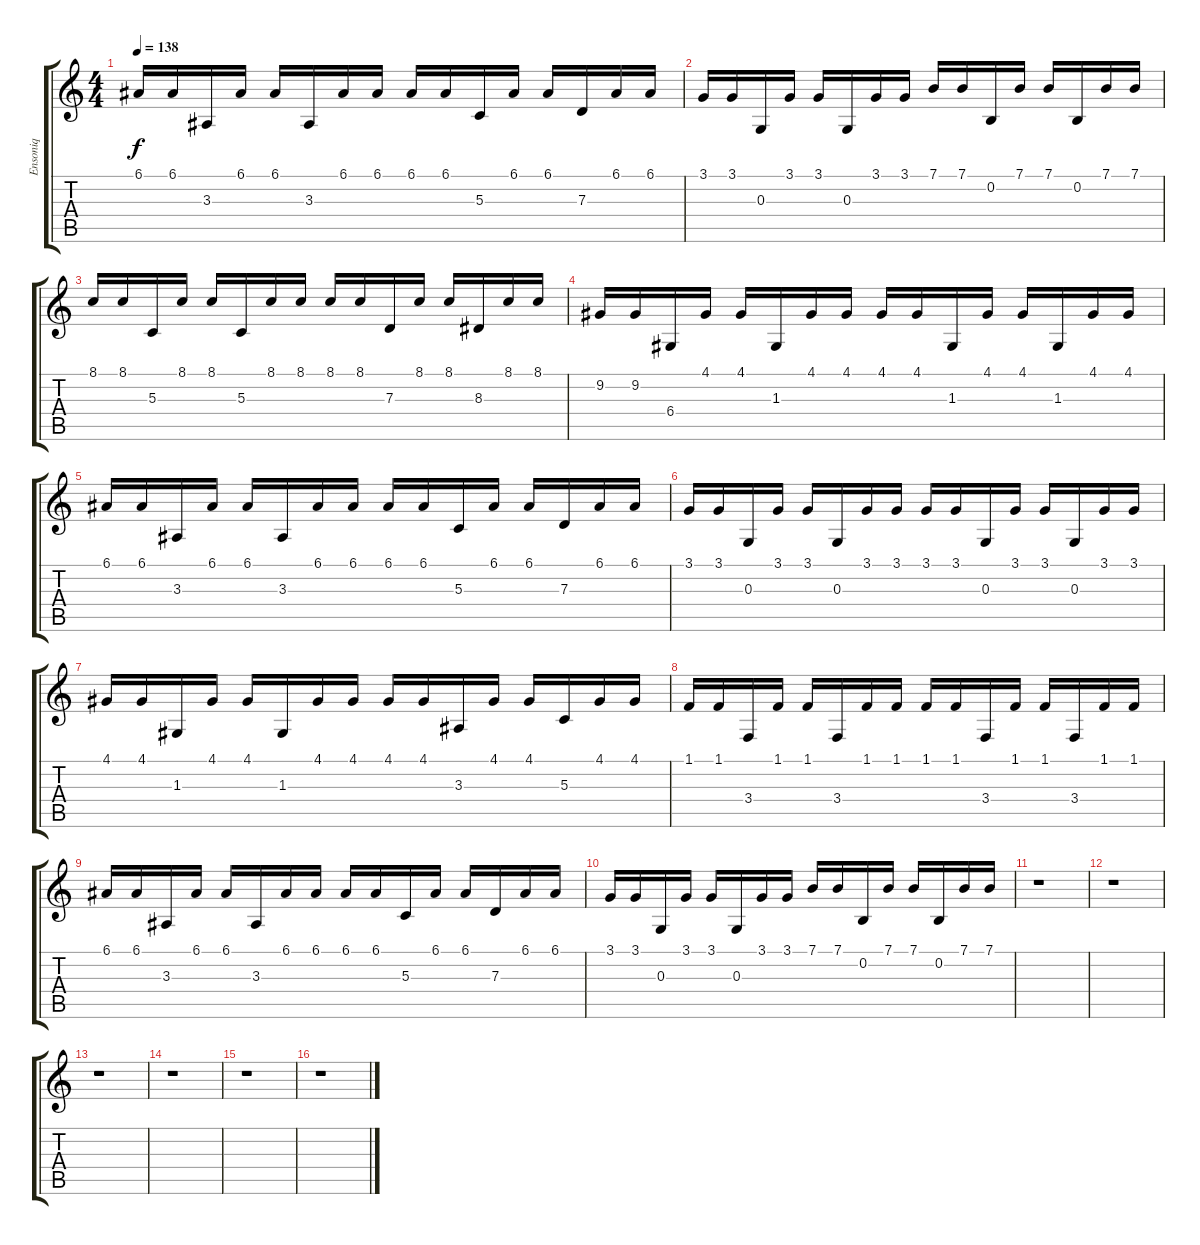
\track ("Ensoniq" "Ensoniq") {instrument fx4atmosphere}
\staff {score tabs}
\tuning (E4 B3 G3 D3 A2 E2) {hide}
\ts (4 4)
\tempo 138
\clef g2
\ks c
6.1.16{dy f} 6.1.16 3.3.16 6.1.16 6.1.16 3.3.16 6.1.16 6.1.16 6.1.16 6.1.16 5.3.16 6.1.16 6.1.16 7.3.16 6.1.16 6.1.16 |
3.1.16 3.1.16 0.3.16 3.1.16 3.1.16 0.3.16 3.1.16 3.1.16 7.1.16 7.1.16 0.2.16 7.1.16 7.1.16 0.2.16 7.1.16 7.1.16 |
8.1.16 8.1.16 5.3.16 8.1.16 8.1.16 5.3.16 8.1.16 8.1.16 8.1.16 8.1.16 7.3.16 8.1.16 8.1.16 8.3.16 8.1.16 8.1.16 |
9.2.16 9.2.16 6.4.16 4.1.16 4.1.16 1.3.16 4.1.16 4.1.16 4.1.16 4.1.16 1.3.16 4.1.16 4.1.16 1.3.16 4.1.16 4.1.16 |
6.1.16 6.1.16 3.3.16 6.1.16 6.1.16 3.3.16 6.1.16 6.1.16 6.1.16 6.1.16 5.3.16 6.1.16 6.1.16 7.3.16 6.1.16 6.1.16 |
3.1.16 3.1.16 0.3.16 3.1.16 3.1.16 0.3.16 3.1.16 3.1.16 3.1.16 3.1.16 0.3.16 3.1.16 3.1.16 0.3.16 3.1.16 3.1.16 |
4.1.16 4.1.16 1.3.16 4.1.16 4.1.16 1.3.16 4.1.16 4.1.16 4.1.16 4.1.16 3.3.16 4.1.16 4.1.16 5.3.16 4.1.16 4.1.16 |
1.1.16 1.1.16 3.4.16 1.1.16 1.1.16 3.4.16 1.1.16 1.1.16 1.1.16 1.1.16 3.4.16 1.1.16 1.1.16 3.4.16 1.1.16 1.1.16 |
6.1.16 6.1.16 3.3.16 6.1.16 6.1.16 3.3.16 6.1.16 6.1.16 6.1.16 6.1.16 5.3.16 6.1.16 6.1.16 7.3.16 6.1.16 6.1.16 |
3.1.16 3.1.16 0.3.16 3.1.16 3.1.16 0.3.16 3.1.16 3.1.16 7.1.16 7.1.16 0.2.16 7.1.16 7.1.16 0.2.16 7.1.16 7.1.16 |
r.1 |
r.1 |
r.1 |
r.1 |
r.1 |
r.1
